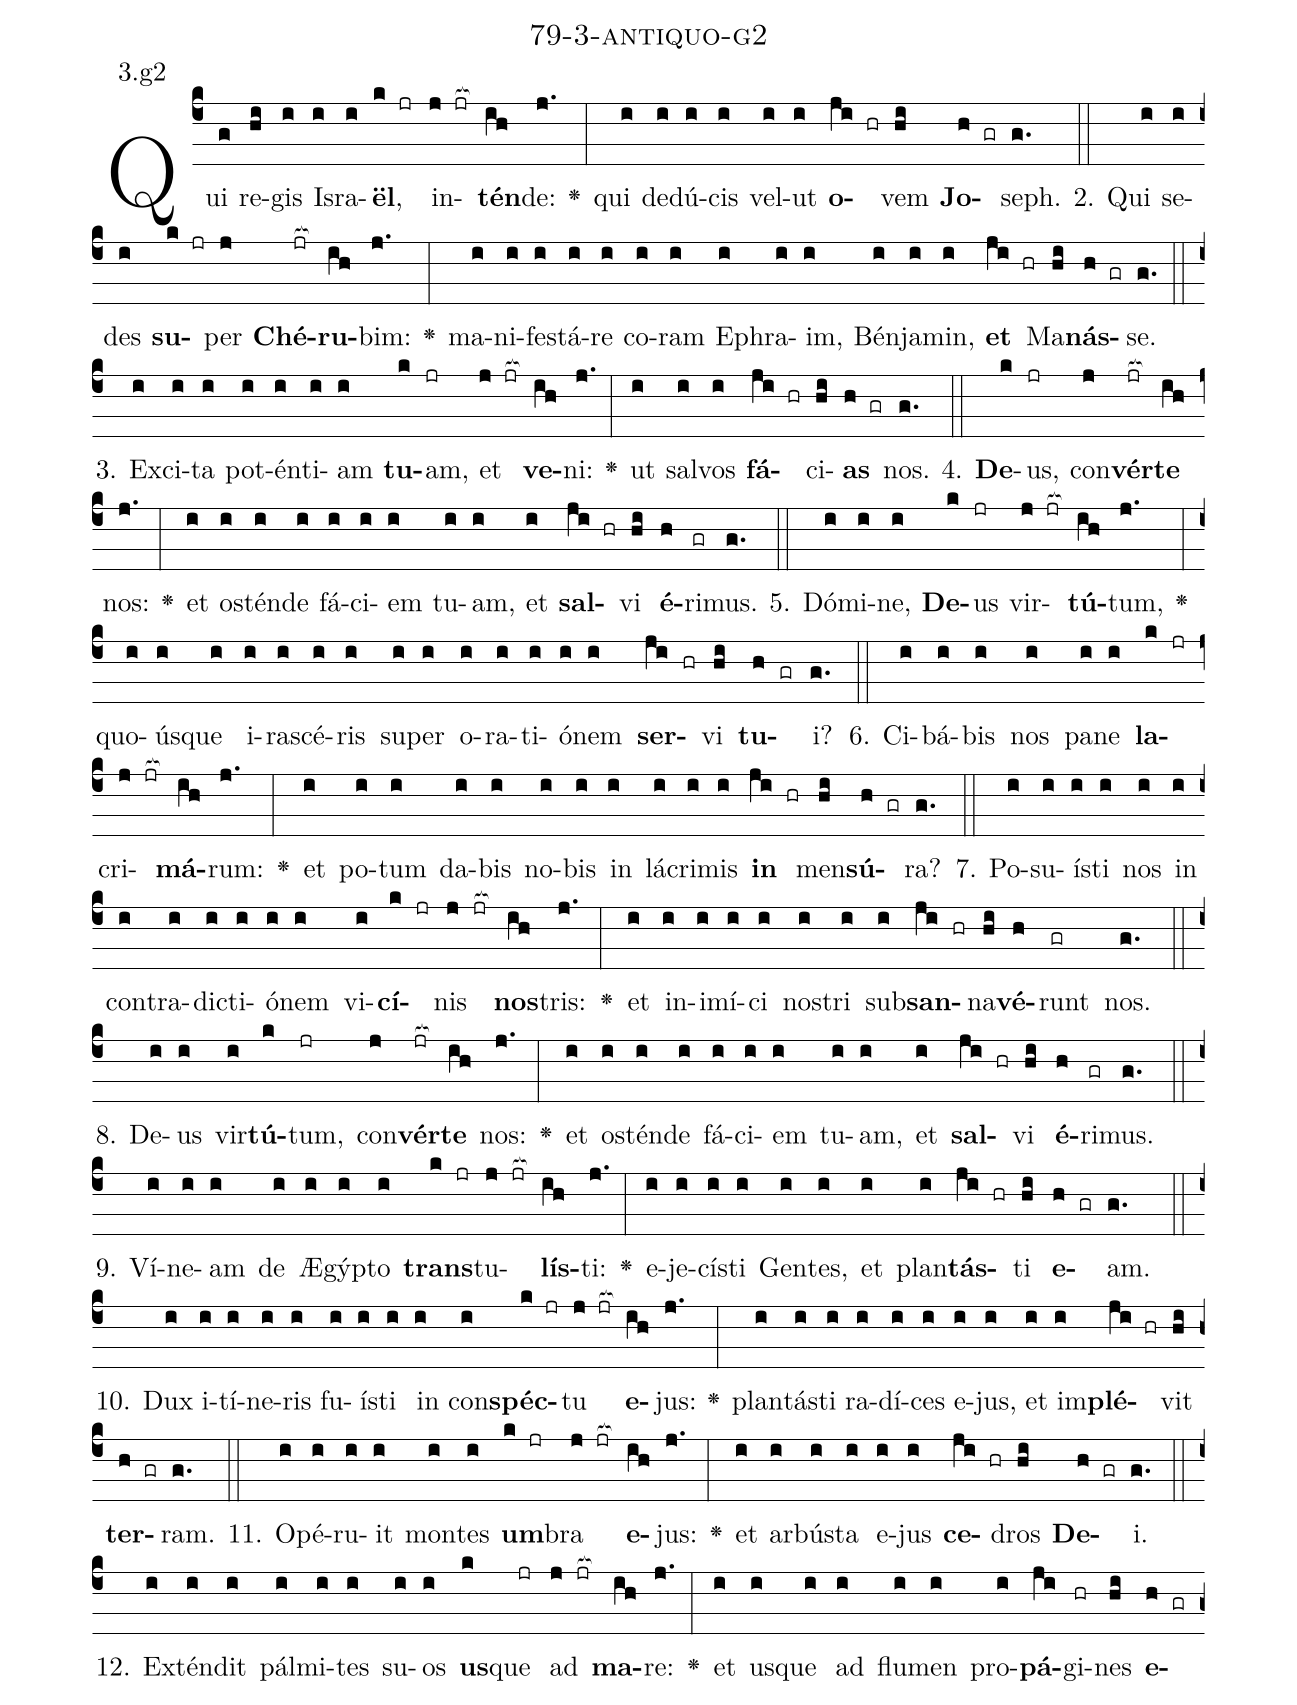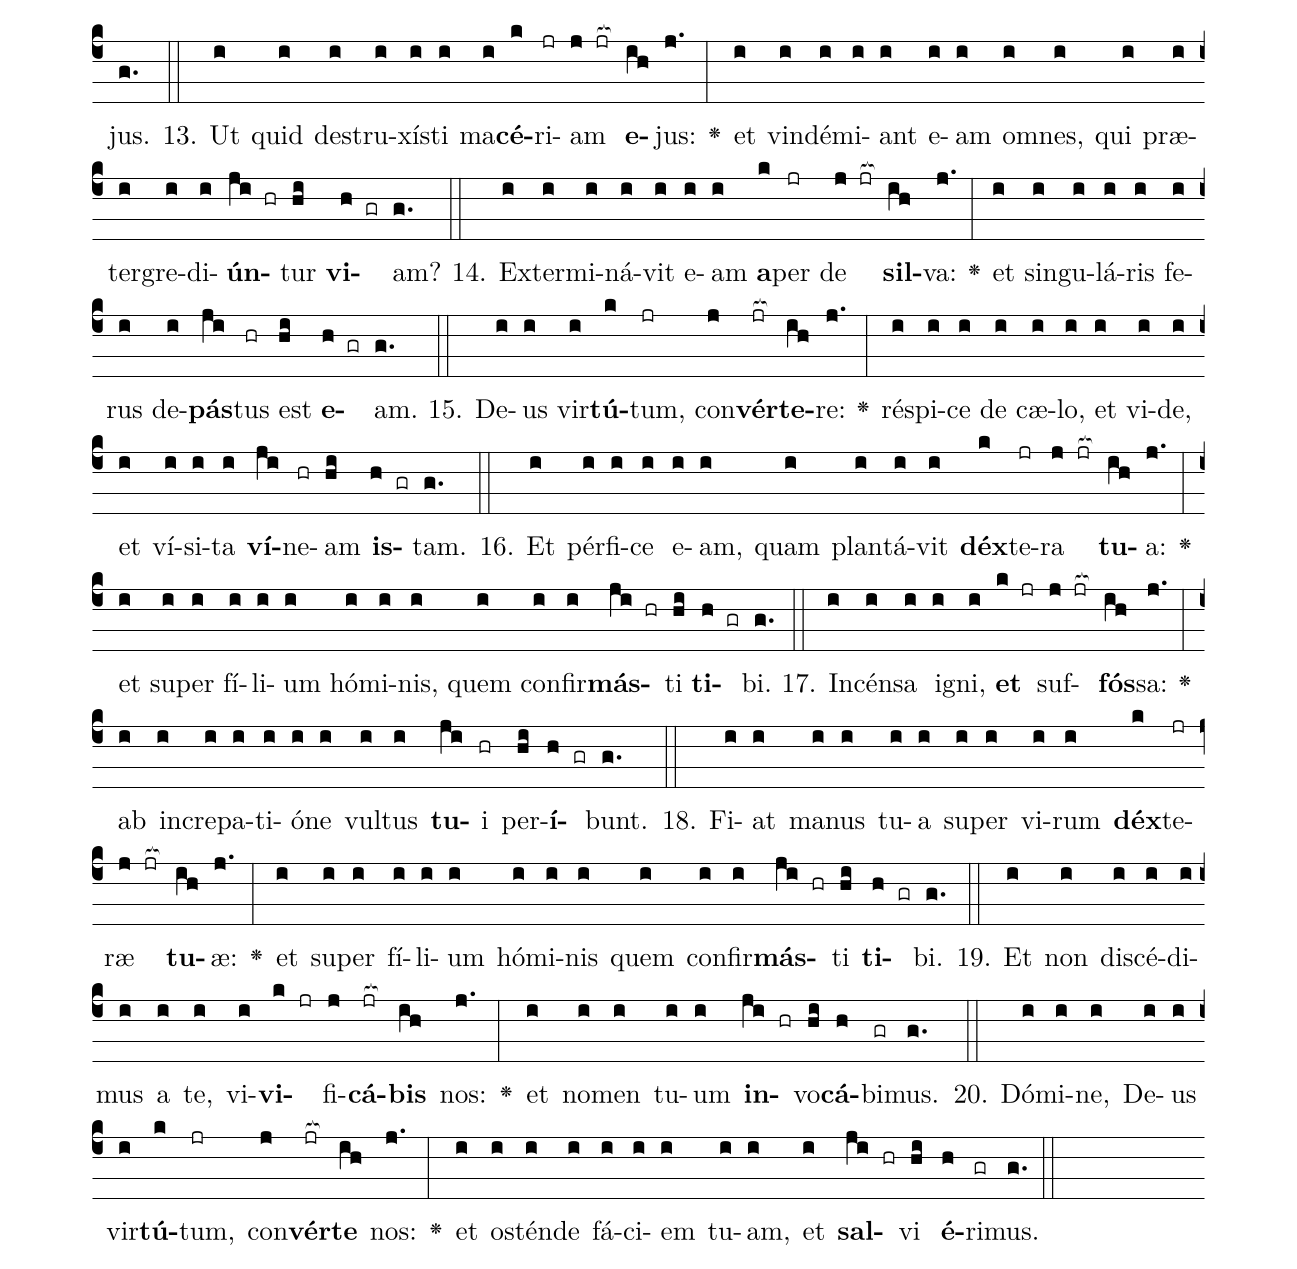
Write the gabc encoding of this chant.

name: 79-3-antiquo-g2;
annotation: 3.g2;
%%
(c4)Qui(g) re(hi)gis(i) Is(i)ra(i)<b>ël</b>,(k jr) in(j jr[ocb:1{])<b>tén</b>(ih[ocb:0}])de:(j.) <v>\greheightstar</v>(:) qui(i) de(i)dú(i)cis(i) vel(i)ut(i) <b>o</b>(ji hr)vem(hi) <b>Jo</b>(h gr)seph.(g.) (::)
2. Qui(i) se(i)des(i) <b>su</b>(k jr)per(j) <b>Ché</b>(jr[ocb:1{])<b>ru</b>(ih[ocb:0}])bim:(j.) <v>\greheightstar</v>(:) ma(i)ni(i)fes(i)tá(i)re(i) co(i)ram(i) E(i)phra(i)im,(i) Bén(i)ja(i)min,(i) <b>et</b>(ji hr) Ma(hi)<b>nás</b>(h gr)se.(g.) (::)
3. Ex(i)ci(i)ta(i) pot(i)én(i)ti(i)am(i) <b>tu</b>(k)am,(jr) et(j jr[ocb:1{]) <b>ve</b>(ih[ocb:0}])ni:(j.) <v>\greheightstar</v>(:) ut(i) sal(i)vos(i) <b>fá</b>(ji hr)ci(hi)<b>as</b>(h gr) nos.(g.) (::)
4. <b>De</b>(k)us,(jr) con(j)<b>vér</b>(jr[ocb:1{])<b>te</b>(ih[ocb:0}]) nos:(j.) <v>\greheightstar</v>(:) et(i) os(i)tén(i)de(i) fá(i)ci(i)em(i) tu(i)am,(i) et(i) <b>sal</b>(ji hr)vi(hi) <b>é</b>(h)ri(gr)mus.(g.) (::)
5. Dó(i)mi(i)ne,(i) <b>De</b>(k)us(jr) vir(j jr[ocb:1{])<b>tú</b>(ih[ocb:0}])tum,(j.) <v>\greheightstar</v>(:) quo(i)ús(i)que(i) i(i)ra(i)scé(i)ris(i) su(i)per(i) o(i)ra(i)ti(i)ó(i)nem(i) <b>ser</b>(ji hr)vi(hi) <b>tu</b>(h gr)i?(g.) (::)
6. Ci(i)bá(i)bis(i) nos(i) pa(i)ne(i) <b>la</b>(k jr)cri(j jr[ocb:1{])<b>má</b>(ih[ocb:0}])rum:(j.) <v>\greheightstar</v>(:) et(i) po(i)tum(i) da(i)bis(i) no(i)bis(i) in(i) lá(i)cri(i)mis(i) <b>in</b>(ji hr) men(hi)<b>sú</b>(h gr)ra?(g.) (::)
7. Po(i)su(i)ís(i)ti(i) nos(i) in(i) con(i)tra(i)dic(i)ti(i)ó(i)nem(i) vi(i)<b>cí</b>(k jr)nis(j jr[ocb:1{]) <b>nos</b>(ih[ocb:0}])tris:(j.) <v>\greheightstar</v>(:) et(i) in(i)i(i)mí(i)ci(i) nos(i)tri(i) sub(i)<b>san</b>(ji hr)na(hi)<b>vé</b>(h)runt(gr) nos.(g.) (::)
8. De(i)us(i) vir(i)<b>tú</b>(k)tum,(jr) con(j)<b>vér</b>(jr[ocb:1{])<b>te</b>(ih[ocb:0}]) nos:(j.) <v>\greheightstar</v>(:) et(i) os(i)tén(i)de(i) fá(i)ci(i)em(i) tu(i)am,(i) et(i) <b>sal</b>(ji hr)vi(hi) <b>é</b>(h)ri(gr)mus.(g.) (::)
9. Ví(i)ne(i)am(i) de(i) Æ(i)gýp(i)to(i) <b>trans</b>(k jr)tu(j jr[ocb:1{])<b>lís</b>(ih[ocb:0}])ti:(j.) <v>\greheightstar</v>(:) e(i)je(i)cís(i)ti(i) Gen(i)tes,(i) et(i) plan(i)<b>tás</b>(ji hr)ti(hi) <b>e</b>(h gr)am.(g.) (::)
10. Dux(i) i(i)tí(i)ne(i)ris(i) fu(i)ís(i)ti(i) in(i) con(i)<b>spéc</b>(k jr)tu(j jr[ocb:1{]) <b>e</b>(ih[ocb:0}])jus:(j.) <v>\greheightstar</v>(:) plan(i)tás(i)ti(i) ra(i)dí(i)ces(i) e(i)jus,(i) et(i) im(i)<b>plé</b>(ji hr)vit(hi) <b>ter</b>(h gr)ram.(g.) (::)
11. O(i)pé(i)ru(i)it(i) mon(i)tes(i) <b>um</b>(k jr)bra(j jr[ocb:1{]) <b>e</b>(ih[ocb:0}])jus:(j.) <v>\greheightstar</v>(:) et(i) ar(i)bús(i)ta(i) e(i)jus(i) <b>ce</b>(ji hr)dros(hi) <b>De</b>(h gr)i.(g.) (::)
12. Ex(i)tén(i)dit(i) pál(i)mi(i)tes(i) su(i)os(i) <b>us</b>(k)que(jr) ad(j jr[ocb:1{]) <b>ma</b>(ih[ocb:0}])re:(j.) <v>\greheightstar</v>(:) et(i) us(i)que(i) ad(i) flu(i)men(i) pro(i)<b>pá</b>(ji)gi(hr)nes(hi) <b>e</b>(h gr)jus.(g.) (::)
13. Ut(i) quid(i) de(i)stru(i)xís(i)ti(i) ma(i)<b>cé</b>(k)ri(jr)am(j jr[ocb:1{]) <b>e</b>(ih[ocb:0}])jus:(j.) <v>\greheightstar</v>(:) et(i) vin(i)dé(i)mi(i)ant(i) e(i)am(i) om(i)nes,(i) qui(i) præ(i)ter(i)gre(i)di(i)<b>ún</b>(ji hr)tur(hi) <b>vi</b>(h gr)am?(g.) (::)
14. Ex(i)ter(i)mi(i)ná(i)vit(i) e(i)am(i) <b>a</b>(k)per(jr) de(j jr[ocb:1{]) <b>sil</b>(ih[ocb:0}])va:(j.) <v>\greheightstar</v>(:) et(i) sin(i)gu(i)lá(i)ris(i) fe(i)rus(i) de(i)<b>pás</b>(ji)tus(hr) est(hi) <b>e</b>(h gr)am.(g.) (::)
15. De(i)us(i) vir(i)<b>tú</b>(k)tum,(jr) con(j)<b>vér</b>(jr[ocb:1{])<b>te</b>(ih[ocb:0}])re:(j.) <v>\greheightstar</v>(:) ré(i)spi(i)ce(i) de(i) cæ(i)lo,(i) et(i) vi(i)de,(i) et(i) ví(i)si(i)ta(i) <b>ví</b>(ji)ne(hr)am(hi) <b>is</b>(h gr)tam.(g.) (::)
16. Et(i) pér(i)fi(i)ce(i) e(i)am,(i) quam(i) plan(i)tá(i)vit(i) <b>déx</b>(k)te(jr)ra(j jr[ocb:1{]) <b>tu</b>(ih[ocb:0}])a:(j.) <v>\greheightstar</v>(:) et(i) su(i)per(i) fí(i)li(i)um(i) hó(i)mi(i)nis,(i) quem(i) con(i)fir(i)<b>más</b>(ji hr)ti(hi) <b>ti</b>(h gr)bi.(g.) (::)
17. In(i)cén(i)sa(i) i(i)gni,(i) <b>et</b>(k jr) suf(j jr[ocb:1{])<b>fós</b>(ih[ocb:0}])sa:(j.) <v>\greheightstar</v>(:) ab(i) in(i)cre(i)pa(i)ti(i)ó(i)ne(i) vul(i)tus(i) <b>tu</b>(ji)i(hr) per(hi)<b>í</b>(h gr)bunt.(g.) (::)
18. Fi(i)at(i) ma(i)nus(i) tu(i)a(i) su(i)per(i) vi(i)rum(i) <b>déx</b>(k)te(jr)ræ(j jr[ocb:1{]) <b>tu</b>(ih[ocb:0}])æ:(j.) <v>\greheightstar</v>(:) et(i) su(i)per(i) fí(i)li(i)um(i) hó(i)mi(i)nis(i) quem(i) con(i)fir(i)<b>más</b>(ji hr)ti(hi) <b>ti</b>(h gr)bi.(g.) (::)
19. Et(i) non(i) di(i)scé(i)di(i)mus(i) a(i) te,(i) vi(i)<b>vi</b>(k jr)fi(j)<b>cá</b>(jr[ocb:1{])<b>bis</b>(ih[ocb:0}]) nos:(j.) <v>\greheightstar</v>(:) et(i) no(i)men(i) tu(i)um(i) <b>in</b>(ji hr)vo(hi)<b>cá</b>(h)bi(gr)mus.(g.) (::)
20. Dó(i)mi(i)ne,(i) De(i)us(i) vir(i)<b>tú</b>(k)tum,(jr) con(j)<b>vér</b>(jr[ocb:1{])<b>te</b>(ih[ocb:0}]) nos:(j.) <v>\greheightstar</v>(:) et(i) os(i)tén(i)de(i) fá(i)ci(i)em(i) tu(i)am,(i) et(i) <b>sal</b>(ji hr)vi(hi) <b>é</b>(h)ri(gr)mus.(g.) (::)
